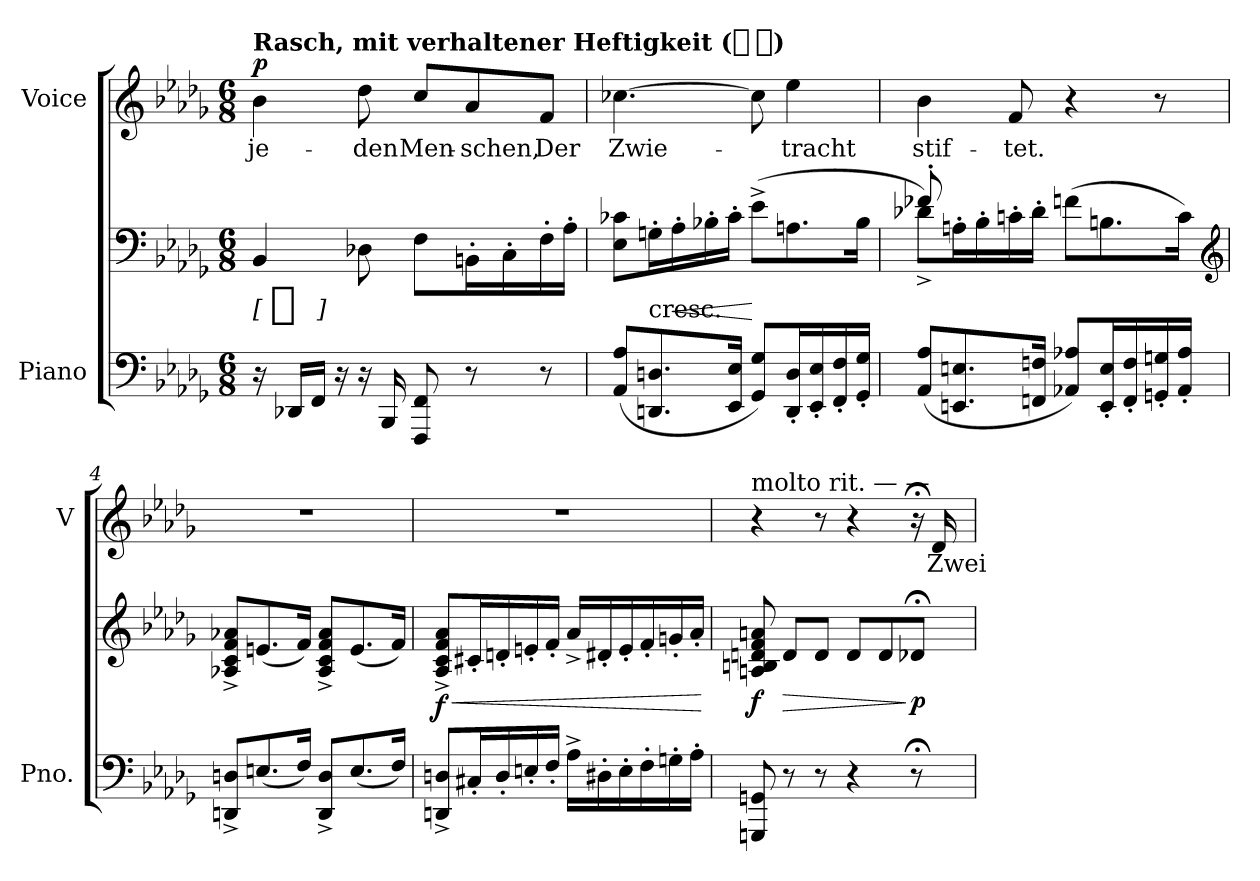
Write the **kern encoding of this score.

**kern	**kern	**dynam	**kern	**text	**dynam
*part2	*part2	*part2	*part1	*part1	*part1
*staff3	*staff2	*staff2/3	*staff1	*staff1	*staff1
*I"Piano	*	*	*I"Voice	*	*
*I'Pno.	*	*	*I'V	*	*
*clefF4	*clefF4	*	*clefG2	*	*
*k[b-e-a-d-g-]	*k[b-e-a-d-g-]	*	*k[b-e-a-d-g-]	*	*
*D-:	*D-:	*	*D-:	*	*
*M6/8	*M6/8	*	*M6/8	*	*
=1	=1	=1	=1	=1	=1
!	!	!	!LO:TX:a:B:t=Rasch, mit verhaltener Heftigkeit ([quarter-dot])	!	!
!	!	!LO:DY:t=[ %s ]	!	!	!LO:DY:a
16r	4BB-	pp	4b-	je-	p
16DD-XLL	.	.	.	.	.
16FFJJ	.	.	.	.	.
16r	.	.	.	.	.
16r	8D-X	.	8dd-	-den	.
16BBB-	.	.	.	.	.
8FFF 8FF	8FiL	.	8cc/L	Men-	.
8r	16BBn'L	.	8a-/	-schen,	.
.	16C'	.	.	.	.
8r	16F'	.	8f/J	Der	.
.	16A-'JJ	.	.	.	.
=2	=2	=2	=2	=2	=2
(8AA- 8A-L	8E- 8c-XL	.	[4.cc-X	Zwie-	.
!	!LO:TX:c:t=cresc.	!	!	!	!
8.DDn 8.Dn	16Gn'L	.	.	.	.
.	16A-'	<	.	.	.
.	16B-X'	.	.	.	.
16EE- 16E-Jk	16c-'JJ	.	.	.	.
8GG- 8G-L)	(8e-^L	[	8cc-]	.	.
16DD' 16D'L	8.An	.	4ee-	-tracht	.
16EE-' 16E-'	.	.	.	.	.
16FF' 16F'	.	.	.	.	.
16GG-' 16G-'JJ	16B-Jk	.	.	.	.
=3	=3	=3	=3	=3	=3
*	*^	*	*	*	*
(8AA- 8A-L	8f-X'	8d-X^L)	.	4b-	stif-	.
8.EEn 8.En	16ryy	16An'L	.	.	.	.
.	16ryy	16B-'	.	.	.	.
.	16ryy	16cn'	.	8f	-tet.	.
16FFn 16FnJk	16ryy	16d-'JJ	.	.	.	.
8AA-X 8A-XL)	8ryy	(8fnL	.	4r	.	.
16EE' 16E'L	8.ryy	8.Bn	.	.	.	.
16FF' 16F'	.	.	.	.	.	.
16GGn' 16Gn'	.	.	.	8r	.	.
16AA-' 16A-'JJ	16ryy	16cJk)	.	.	.	.
*	*v	*v	*	*	*	*
*	*clefG2	*	*	*	*
=4	=4	=4	=4	=4	=4
8DDn^ 8Dn^L	8A-X^ 8c^ 8f^ 8a-X^L	.	4%3r	.	.
(8.En	(8.en	.	.	.	.
16FJk)	16fJk)	.	.	.	.
8DD^ 8D^L	8A-^ 8c^ 8f^ 8a-^L	.	.	.	.
(8.E	(8.e	.	.	.	.
16FJk)	16fJk)	.	.	.	.
=5	=5	=5	=5	=5	=5
8DDn^ 8Dn^L	8A-^ 8c^ 8f^ 8a-^L	< f	4%3r	.	.
16C#X'L	16c#X'L	.	.	.	.
16D'	16dn'	.	.	.	.
16En'	16en'	.	.	.	.
16F'JJ	16f'JJ	.	.	.	.
16A-^LL	16a-^LL	.	.	.	.
16D#X'	16d#X'	.	.	.	.
16E'	16e'	.	.	.	.
16F'	16f'	.	.	.	.
16Gn'	16gn'	.	.	.	.
16A-'JJ	16a-'JJ	.	.	.	.
.	.	[	.	.	.
=6	=6	=6	=6	=6	=6
!	!	!	!LO:TX:a:t=molto rit. — —	!	!
8GGGn 8GGn	8An 8Bn 8dn 8f 8an	f	4r	.	.
8r	8dL	>	.	.	.
8r	8dJ	.	8r	.	.
4r	8dL	.	4r	.	.
.	8d	.	.	.	.
8r;<	8d-X;<J	] p	16r;<	.	.
.	.	.	16d-	Zwei	.
=	=	=	=	=	=
*-	*-	*-	*-	*-	*-
